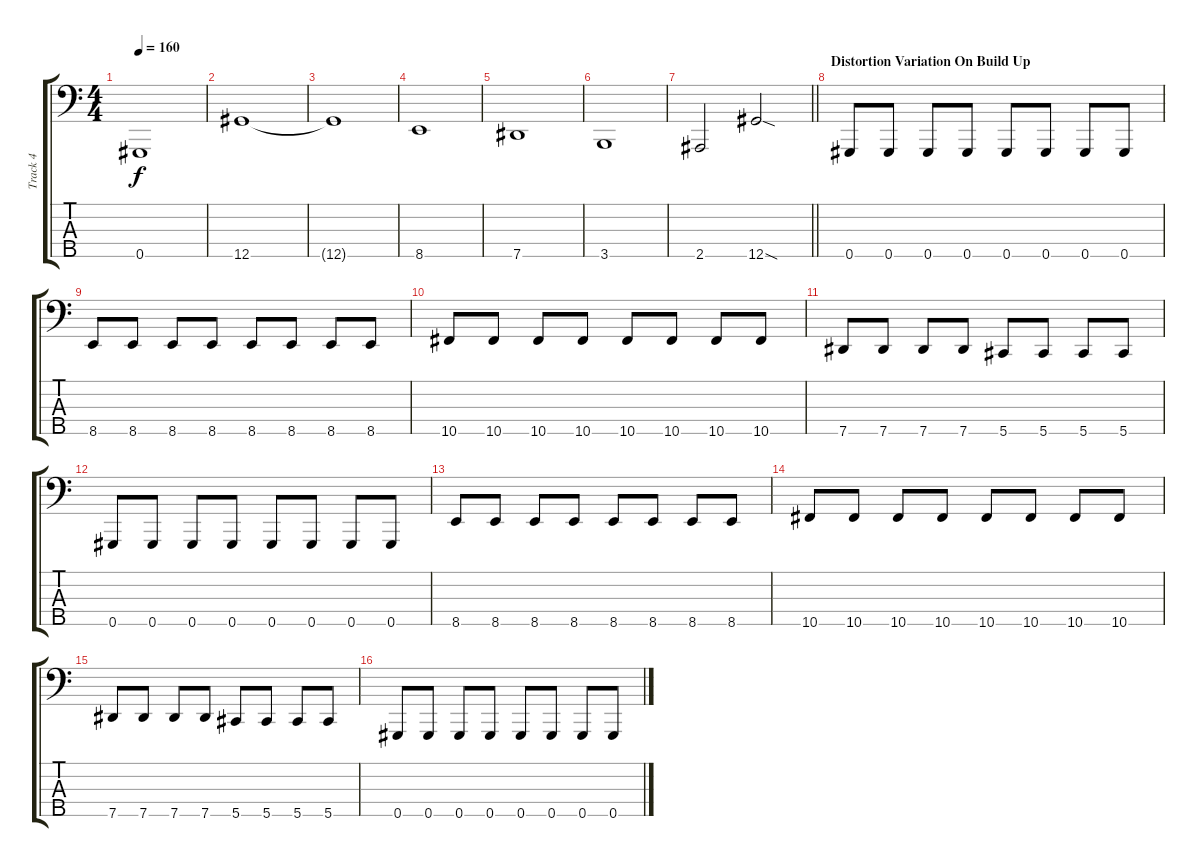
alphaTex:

\track ("Track 4" "Track 4") {instrument electricbassfinger}
\staff {score tabs}
\tuning (Gb2 Db2 Ab1 Eb1 Ab0) {hide}
\ts (4 4)
\tempo 160
\clef f4
\ks c
0.5{t}.1{dy f} |
12.5.1 |
12.5{t}.1 |
8.5.1 |
7.5.1 |
3.5.1 |
\barLineRight lightlight
2.5.2 12.5{sod}.2{volume 16} |
\section ("" "Distortion Variation On Build Up")
0.5.8{volume 13} 0.5.8 0.5.8 0.5.8 0.5.8 0.5.8 0.5.8 0.5.8 |
8.5.8 8.5.8 8.5.8 8.5.8 8.5.8 8.5.8 8.5.8 8.5.8 |
10.5.8 10.5.8 10.5.8 10.5.8 10.5.8 10.5.8 10.5.8 10.5.8 |
7.5.8 7.5.8 7.5.8 7.5.8 5.5.8 5.5.8 5.5.8 5.5.8 |
0.5.8 0.5.8 0.5.8 0.5.8 0.5.8 0.5.8 0.5.8 0.5.8 |
8.5.8 8.5.8 8.5.8 8.5.8 8.5.8 8.5.8 8.5.8 8.5.8 |
10.5.8 10.5.8 10.5.8 10.5.8 10.5.8 10.5.8 10.5.8 10.5.8 |
7.5.8 7.5.8 7.5.8 7.5.8 5.5.8 5.5.8 5.5.8 5.5.8 |
0.5.8{volume 13} 0.5.8 0.5.8 0.5.8 0.5.8 0.5.8 0.5.8 0.5.8
